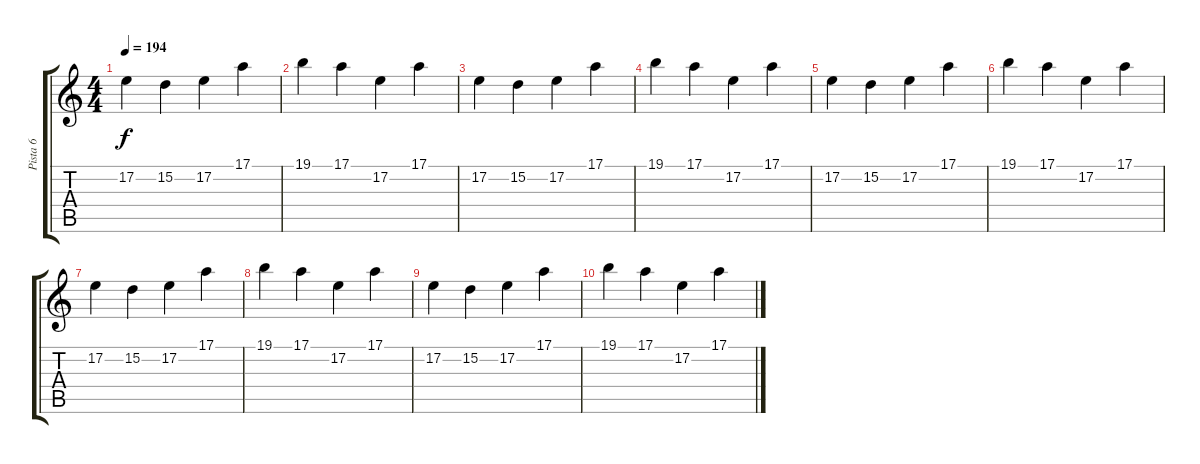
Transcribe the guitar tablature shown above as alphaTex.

\track ("Pista 6" "Pista 6") {instrument acousticgrandpiano}
\staff {score tabs}
\tuning (E4 B3 G3 D3 A2 E2) {hide}
\ts (4 4)
\tempo 194
\clef g2
\ks c
17.2.4{dy f} 15.2.4 17.2.4 17.1.4 |
19.1.4 17.1.4 17.2.4 17.1.4 |
17.2.4 15.2.4 17.2.4 17.1.4 |
19.1.4 17.1.4 17.2.4 17.1.4 |
17.2.4 15.2.4 17.2.4 17.1.4 |
19.1.4 17.1.4 17.2.4 17.1.4 |
17.2.4 15.2.4 17.2.4 17.1.4 |
19.1.4 17.1.4 17.2.4 17.1.4 |
17.2.4 15.2.4 17.2.4 17.1.4 |
19.1.4 17.1.4 17.2.4 17.1.4
